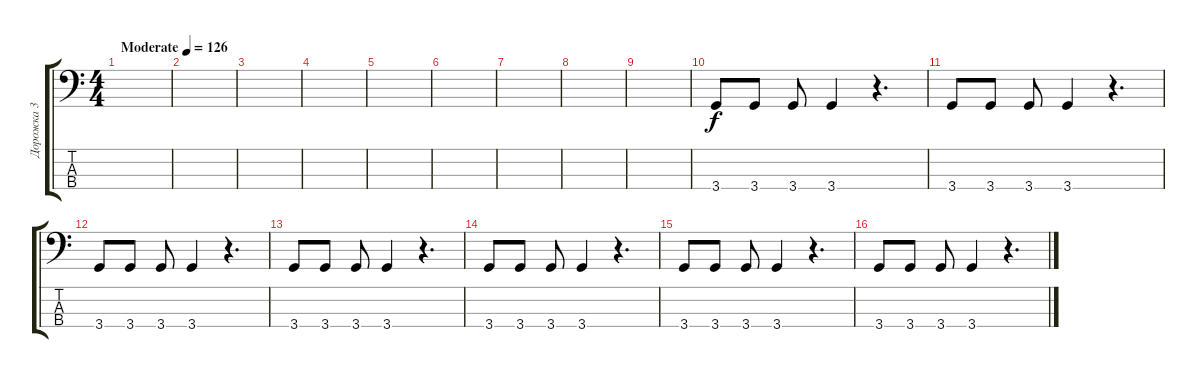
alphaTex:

\track ("Дорожка 3" "Дорожка 3") {instrument electricbassfinger}
\staff {score tabs}
\tuning (G2 D2 A1 E1) {hide}
\ts (4 4)
\tempo (126 "Moderate")
\clef f4
\ks c
|
|
|
|
|
|
|
|
|
3.4.8 3.4.8 3.4.8 3.4.4 r.4{d} |
3.4.8 3.4.8 3.4.8 3.4.4 r.4{d} |
3.4.8 3.4.8 3.4.8 3.4.4 r.4{d} |
3.4.8 3.4.8 3.4.8 3.4.4 r.4{d} |
3.4.8 3.4.8 3.4.8 3.4.4 r.4{d} |
3.4.8 3.4.8 3.4.8 3.4.4 r.4{d} |
3.4.8 3.4.8 3.4.8 3.4.4 r.4{d}
